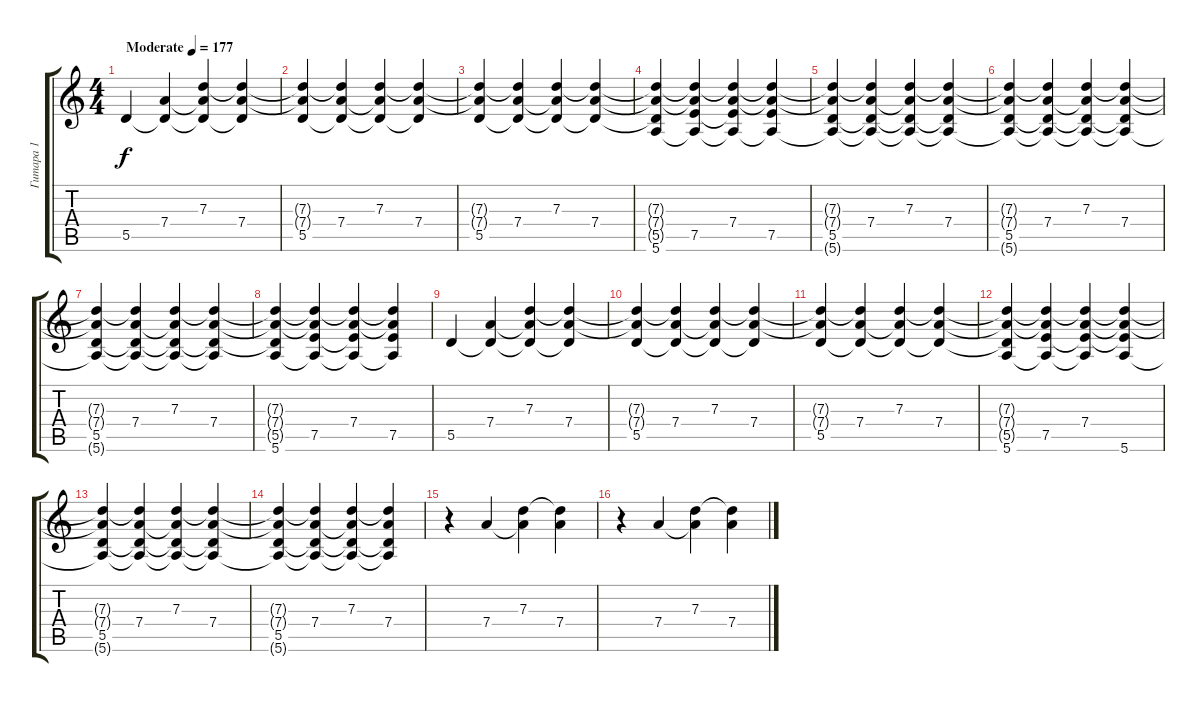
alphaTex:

\track ("Гитара 1" "Гитара 1") {instrument overdrivenguitar}
\staff {score tabs}
\tuning (E4 B3 G3 D3 A2 E2) {hide}
\ts (4 4)
\tempo (177 "Moderate")
\clef g2
\ks c
5.5.4{dy f instrument electricguitarclean} (7.4 5.5{t}).4 (7.3 7.4{t} 5.5{t}).4 (7.3{t} 7.4 5.5{t}).4 |
(7.3{t} 7.4{t} 5.5).4 (7.3{t} 7.4 5.5{t}).4 (7.3 7.4{t} 5.5{t}).4 (7.3{t} 7.4 5.5{t}).4 |
(7.3{t} 7.4{t} 5.5).4 (7.3{t} 7.4 5.5{t}).4 (7.3 7.4{t} 5.5{t}).4 (7.3{t} 7.4 5.5{t}).4 |
(7.3{t} 7.4{t} 5.5{t} 5.6).4 (7.3{t} 7.4{t} 7.5 5.6{t}).4 (7.3{t} 7.4 7.5{t} 5.6{t}).4 (7.3{t} 7.4{t} 7.5 5.6{t}).4 |
(7.3{t} 7.4{t} 5.5 5.6{t}).4 (7.3{t} 7.4 5.5{t} 5.6{t}).4 (7.3 7.4{t} 5.5{t} 5.6{t}).4 (7.3{t} 7.4 5.5{t} 5.6{t}).4 |
(7.3{t} 7.4{t} 5.5 5.6{t}).4 (7.3{t} 7.4 5.5{t} 5.6{t}).4 (7.3 7.4{t} 5.5{t} 5.6{t}).4 (7.3{t} 7.4 5.5{t} 5.6{t}).4 |
(7.3{t} 7.4{t} 5.5 5.6{t}).4 (7.3{t} 7.4 5.5{t} 5.6{t}).4 (7.3 7.4{t} 5.5{t} 5.6{t}).4 (7.3{t} 7.4 5.5{t} 5.6{t}).4 |
(7.3{t} 7.4{t} 5.5{t} 5.6).4 (7.3{t} 7.4{t} 7.5 5.6{t}).4 (7.3{t} 7.4 7.5{t} 5.6{t}).4 (7.3{t} 7.4{t} 7.5 5.6{t}).4 |
5.5.4 (7.4 5.5{t}).4 (7.3 7.4{t} 5.5{t}).4 (7.3{t} 7.4 5.5{t}).4 |
(7.3{t} 7.4{t} 5.5).4 (7.3{t} 7.4 5.5{t}).4 (7.3 7.4{t} 5.5{t}).4 (7.3{t} 7.4 5.5{t}).4 |
(7.3{t} 7.4{t} 5.5).4 (7.3{t} 7.4 5.5{t}).4 (7.3 7.4{t} 5.5{t}).4 (7.3{t} 7.4 5.5{t}).4 |
(7.3{t} 7.4{t} 5.5{t} 5.6).4 (7.3{t} 7.4{t} 7.5 5.6{t}).4 (7.3{t} 7.4 7.5{t} 5.6{t}).4 (7.3{t} 7.4{t} 7.5{t} 5.6).4 |
(7.3{t} 7.4{t} 5.5 5.6{t}).4 (7.3{t} 7.4 5.5{t} 5.6{t}).4 (7.3 7.4{t} 5.5{t} 5.6{t}).4 (7.3{t} 7.4 5.5{t} 5.6{t}).4 |
(7.3{t} 7.4{t} 5.5 5.6{t}).4 (7.3{t} 7.4 5.5{t} 5.6{t}).4 (7.3 7.4{t} 5.5{t} 5.6{t}).4 (7.3{t} 7.4 5.5{t} 5.6{t}).4 |
r.4 7.4.4 (7.3 7.4{t}).4 (7.3{t} 7.4).4 |
r.4 7.4.4 (7.3 7.4{t}).4 (7.3{t} 7.4).4
